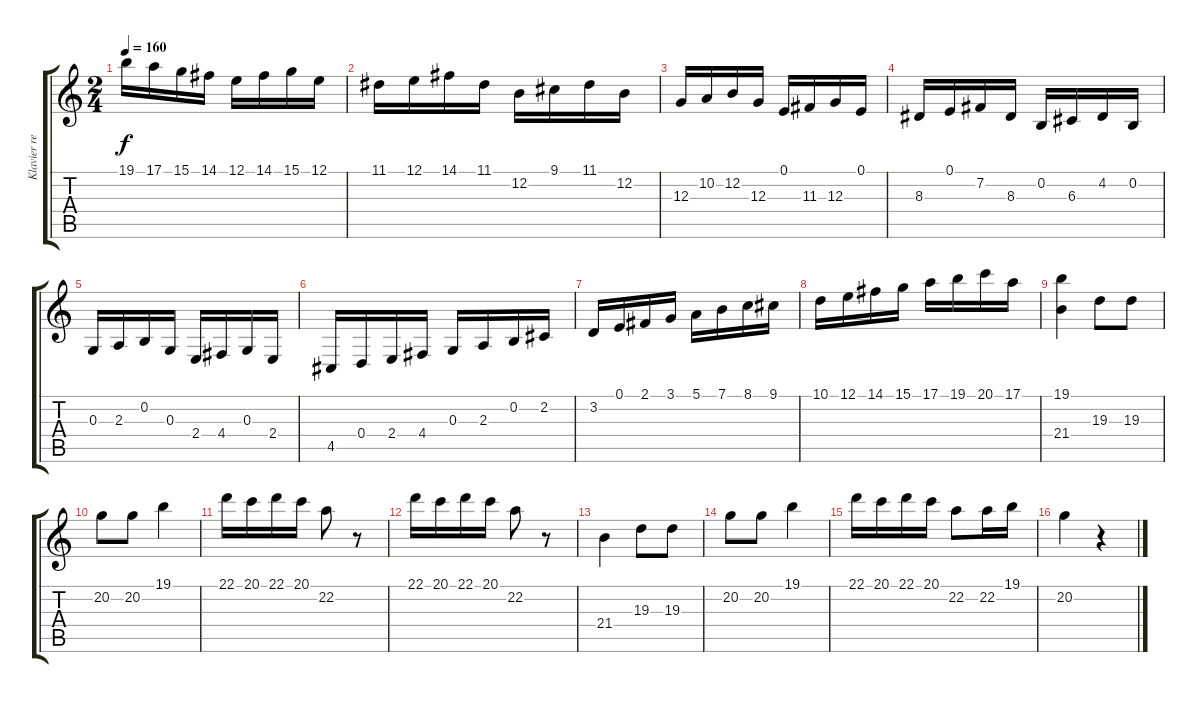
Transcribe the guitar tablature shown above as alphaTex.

\track ("Klavier rechte Hand" "Klavier re") {instrument acousticgrandpiano}
\staff {score tabs}
\tuning (E4 B3 G3 D3 A2 E2) {hide}
\ts (2 4)
\tempo 160
\clef g2
\ks c
19.1.16{dy f} 17.1.16 15.1.16 14.1.16 12.1.16 14.1.16 15.1.16 12.1.16 |
11.1.16 12.1.16 14.1.16 11.1.16 12.2.16 9.1.16 11.1.16 12.2.16 |
12.3.16 10.2.16 12.2.16 12.3.16 0.1.16 11.3.16 12.3.16 0.1.16 |
8.3.16 0.1.16 7.2.16 8.3.16 0.2.16 6.3.16 4.2.16 0.2.16 |
0.3.16 2.3.16 0.2.16 0.3.16 2.4.16 4.4.16 0.3.16 2.4.16 |
4.5.16 0.4.16 2.4.16 4.4.16 0.3.16 2.3.16 0.2.16 2.2.16 |
3.2.16 0.1.16 2.1.16 3.1.16 5.1.16 7.1.16 8.1.16 9.1.16 |
10.1.16 12.1.16 14.1.16 15.1.16 17.1.16 19.1.16 20.1.16 17.1.16 |
(19.1 21.4).4 19.3.8 19.3.8 |
20.2.8 20.2.8 19.1.4 |
22.1.16 20.1.16 22.1.16 20.1.16 22.2.8 r.8 |
22.1.16 20.1.16 22.1.16 20.1.16 22.2.8 r.8 |
21.4.4 19.3.8 19.3.8 |
20.2.8 20.2.8 19.1.4 |
22.1.16 20.1.16 22.1.16 20.1.16 22.2.8 22.2.16 19.1.16 |
20.2.4 r.4
